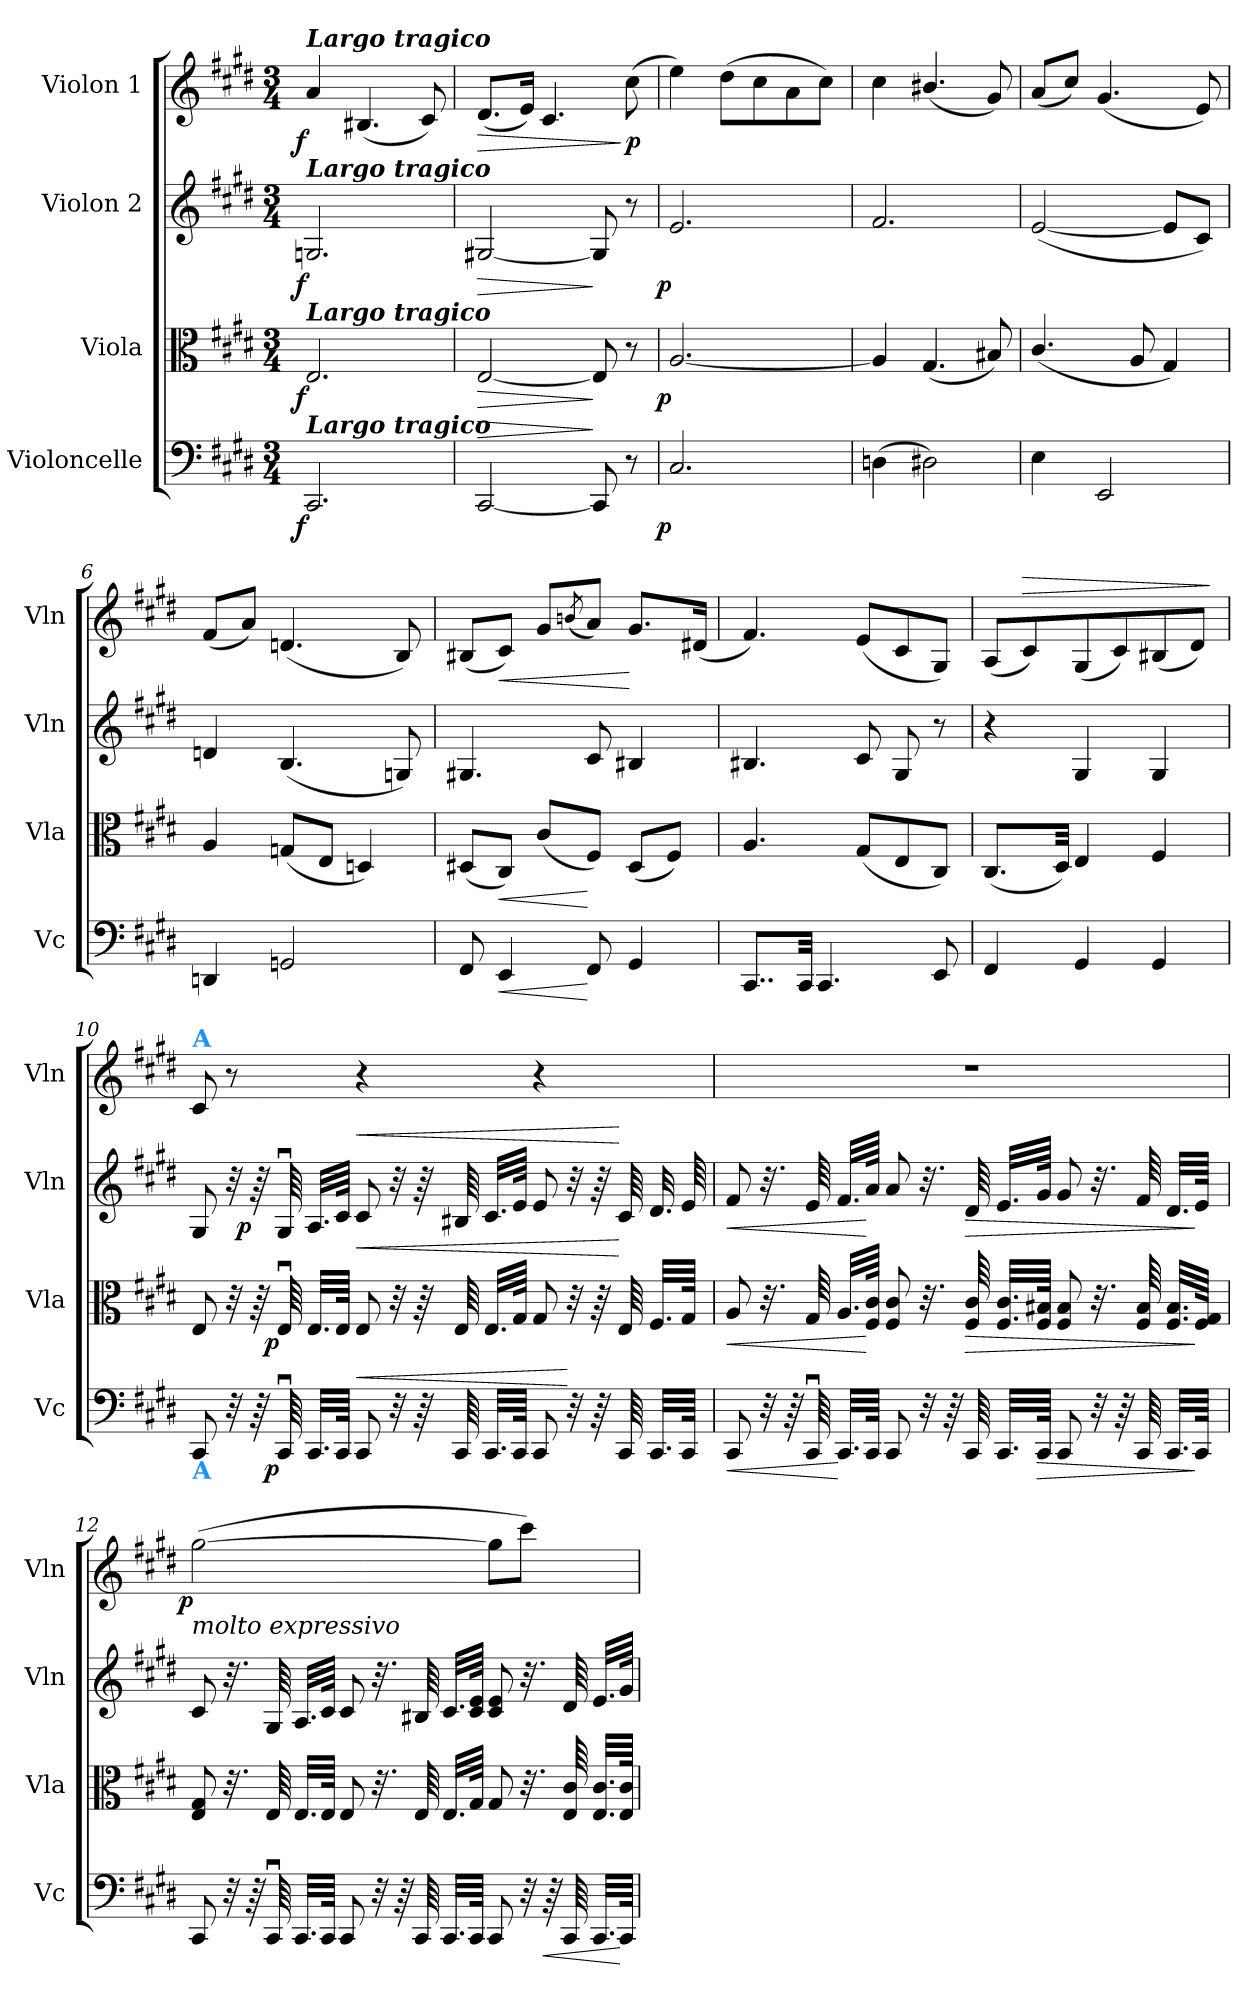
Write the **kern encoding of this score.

**kern	**dynam	**kern	**dynam	**kern	**dynam	**kern	**dynam
*part4	*part4	*part3	*part3	*part2	*part2	*part1	*part1
*staff4	*staff4	*staff3	*staff3	*staff2	*staff2	*staff1	*staff1
*I"Violoncelle	*	*I"Viola	*	*I"Violon 2	*	*I"Violon 1	*
*I'Vc	*	*I'Vla	*	*I'Vln	*	*I'Vln	*
*clefF4	*	*clefC3	*	*clefG2	*	*clefG2	*
*k[f#c#g#d#]	*	*k[f#c#g#d#]	*	*k[f#c#g#d#]	*	*k[f#c#g#d#]	*
*M3/4	*	*M3/4	*	*M3/4	*	*M3/4	*
=1	=1	=1	=1	=1	=1	=1	=1
!	!	!	!	!	!	!LO:TX:a:Bi:t=Largo tragico	!
!	!	!	!	!LO:TX:a:Bi:t=Largo tragico	!	!	!
!	!	!LO:TX:a:Bi:t=Largo tragico	!	!	!	!	!
!LO:TX:a:Bi:t=Largo tragico	!	!	!	!	!	!	!
!	!LO:DY:rj	!	!LO:DY:rj	!	!LO:DY:rj	!	!LO:DY:rj
2.CC#/	f	2.E/	f	2.Gn/	f	4a/	f
.	.	.	.	.	.	(4.B#X/	.
.	.	.	.	.	.	8c#/)	.
=2	=2	=2	=2	=2	=2	=2	=2
!	!LO:HP:a	!	!LO:HP:b	!	!LO:HP:b	!	!LO:HP:b
[2CC#/	>	[2E/	>	[2G#X/	>	(8.d#/L	>
.	.	.	.	.	.	16e/Jk)	.
.	.	.	.	.	.	4.c#/	.
8CC#/]	]	8E/]	]	8G#/]	]	.	.
8r	.	8r	.	8r	.	(8cc#\	] p
=3	=3	=3	=3	=3	=3	=3	=3
!	!LO:DY:rj	!	!LO:DY:rj	!	!LO:DY:rj	!	!
2.C#/	p	[2.A/	p	2.e/	p	4ee\)	.
.	.	.	.	.	.	(8dd#\L	.
.	.	.	.	.	.	8cc#\	.
.	.	.	.	.	.	8a\	.
.	.	.	.	.	.	8cc#\J)	.
=4	=4	=4	=4	=4	=4	=4	=4
(4Dn\	.	4A/]	.	2.f#/	.	4cc#\	.
2D#X\)	.	(4.G#/	.	.	.	(4.b#X/	.
.	.	8B#X/)	.	.	.	8g#/)	.
=5	=5	=5	=5	=5	=5	=5	=5
4E\	.	(4.c#/	.	([2e/	.	(8a/L	.
.	.	.	.	.	.	8cc#/J)	.
2EE/	.	.	.	.	.	(4.g#/	.
.	.	8A/	.	.	.	.	.
.	.	4G#/)	.	8e/L]	.	.	.
.	.	.	.	8c#/J)	.	8e/)	.
=6	=6	=6	=6	=6	=6	=6	=6
4DDn/	.	4A/	.	4dn/	.	(8f#/L	.
.	.	.	.	.	.	8a/J)	.
2GGn/	.	(8Gn/L	.	(4.B/	.	(4.dn/	.
.	.	8E/J	.	.	.	.	.
.	.	4Dn/)	.	.	.	.	.
.	.	.	.	8Gn/)	.	8B/)	.
=7	=7	=7	=7	=7	=7	=7	=7
8FF#/	.	(8D#X/L	.	4.G#X/	.	(8B#X/L	.
!	!LO:HP:b	!	!LO:HP:b	!	!	!	!LO:HP:b
4EE/	<	8C#/J)	<	.	.	8c#/J)	<
.	.	(8c#/L	.	.	.	8g#/L	.
.	.	.	.	.	.	(8qbn/	.
8FF#/	[	8F#/J)	[	8c#/	.	8a/J)	.
4GG#/	.	(8D#/L	.	4B#X/	.	8.g#/L	[
.	.	8F#/J)	.	.	.	.	.
.	.	.	.	.	.	(16d#X/Jk	.
=8	=8	=8	=8	=8	=8	=8	=8
8..CC#/L	.	4.A/	.	4.B#X/	.	4.f#/)	.
32CC#/Jkk	.	.	.	.	.	.	.
4.CC#/	.	.	.	.	.	.	.
.	.	(8G#/L	.	8c#/	.	(8e/L	.
.	.	8E/	.	8G#/	.	8c#/	.
8EE/	.	8C#/J)	.	8r	.	8G#/J)	.
=9	=9	=9	=9	=9	=9	=9	=9
!	!	!LO:N:vis=8.	!	!	!	!	!
4FF#/	.	(8..C#/L	.	4r	.	(8A/L	.
!	!	!	!	!	!	!	!LO:HP:a
.	.	.	.	.	.	8c#/)	>
.	.	32D#/Jkk)	.	.	.	.	.
4GG#/	.	4E/	.	4G#/	.	(8G#/	.
.	.	.	.	.	.	8c#/)	.
4GG#/	.	4F#/	.	4G#/	.	(8B#X/	.
.	.	.	.	.	.	8d#/J)	.
.	.	.	.	.	.	.	]
=10	=10	=10	=10	=10	=10	=10	=10
!	!	!	!	!	!	!LO:TX:a:B:color=dodgerblue:t=A	!
!LO:TX:b:B:color=dodgerblue:t=A	!	!	!	!	!	!	!
8CC#/	.	8E/	.	8G#/	.	8c#/	.
32r	.	32r	.	32r	.	8r	.
!	!	!	!	!	!LO:DY:rj	!	!
64r	.	64r	.	64r	p	.	.
!	!LO:DY:rj	!	!LO:DY:rj	!	!	!	!
64CC#u/	p	64Eu/	p	64G#u/	.	.	.
32.CC#/LLL	.	32.E/LLL	.	32.A/LLL	.	.	.
64CC#/JJJk	.	64E/JJJk	.	64c#/JJJk	.	.	.
!	!LO:HP:a	!	!LO:HP:a	!	!LO:HP:a	!	!
8CC#/	<	8E/	<	8c#/	<	4r	.
32r	.	32r	.	32r	.	.	.
64r	.	64r	.	64r	.	.	.
64CC#/	.	64E/	.	64B#X/	.	.	.
32.CC#/LLL	.	32.E/LLL	.	32.c#/LLL	.	.	.
64CC#/JJJk	.	64G#/JJJk	.	64e/JJJk	.	.	.
8CC#/	.	8G#/	.	8e/	.	4r	.
32r	[	32r	.	32r	.	.	.
64r	.	64r	.	64r	.	.	.
64CC#/	.	64E/	[	64c#/	[	.	.
32.CC#/LLL	.	32.F#/LLL	.	32.d#/LLL	.	.	.
64CC#/JJJk	.	64G#/JJJk	.	64e/	.	.	.
=11	=11	=11	=11	=11	=11	=11	=11
!	!LO:HP:b	!	!LO:HP:b	!	!LO:HP:b	!	!
8CC#/	<	8A/	<	8f#/	<	2.r	.
32r	.	32.r	.	32.r	.	.	.
64r	.	.	.	.	.	.	.
64CC#u/	.	64G#/	.	64e/	.	.	.
32.CC#/LLL	[	32.A/LLL	.	32.f#/LLL	.	.	.
64CC#/JJJk	.	64F#/ 64c#/JJJk	[	64a/JJJk	[	.	.
8CC#/	.	8F#/ 8c#/	.	8a/	.	.	.
32r	.	32.r	.	32.r	.	.	.
64r	.	.	.	.	.	.	.
!	!	!	!LO:HP:b	!	!LO:HP:b	!	!
64CC#/	.	64F#/ 64c#/	>	64d#/	>	.	.
32.CC#/LLL	.	32.F#/ 32.c#/LLL	.	32.e/LLL	.	.	.
!	!LO:HP:b	!	!	!	!	!	!
64CC#/JJJk	>	64F#/ 64B#X/JJJk	.	64g#/JJJk	.	.	.
8CC#/	.	8F#/ 8B#/	.	8g#/	.	.	.
32r	.	32.r	.	32.r	.	.	.
64r	.	.	.	.	.	.	.
64CC#/	.	64F#/ 64B#/	.	64f#/	.	.	.
32.CC#/LLL	.	32.F#/ 32.B#/LLL	.	32.d#/LLL	.	.	.
64CC#/JJJk	]	64F#/ 64G#/JJJk	]	64e/JJJk	]	.	.
=12	=12	=12	=12	=12	=12	=12	=12
!	!	!	!	!	!	!LO:TX:b:i:t=molto expressivo	!
!	!	!	!	!	!	!	!LO:DY:rj
8CC#/	.	8E/ 8G#/	.	8c#/	.	([2gg#\	p
32r	.	32.r	.	32.r	.	.	.
64r	.	.	.	.	.	.	.
64CC#u/	.	64E/	.	64G#/	.	.	.
32.CC#/LLL	.	32.E/LLL	.	32.A/LLL	.	.	.
64CC#/JJJk	.	64E/JJJk	.	64c#/JJJk	.	.	.
8CC#/	.	8E/	.	8c#/	.	.	.
32r	.	32.r	.	32.r	.	.	.
64r	.	.	.	.	.	.	.
64CC#/	.	64E/	.	64B#X/	.	.	.
32.CC#/LLL	.	32.E/LLL	.	32.c#/LLL	.	.	.
64CC#/JJJk	.	64G#/JJJk	.	64c#/ 64e/JJJk	.	.	.
8CC#/	.	8G#/	.	8c#/ 8e/	.	8gg#\L]	.
32r	.	32.r	.	32.r	.	8ccc#\J)	.
!	!LO:HP:b	!	!	!	!	!	!
64r	<	.	.	.	.	.	.
64CC#/	.	64E/ 64c#/	.	64d#/	.	.	.
32.CC#/LLL	.	32.E/ 32.c#/LLL	.	32.e/LLL	.	.	.
64CC#/JJJk	[	64E/ 64c#/JJJk	.	64g#/JJJk	.	.	.
=	=	=	=	=	=	=	=
*-	*-	*-	*-	*-	*-	*-	*-
